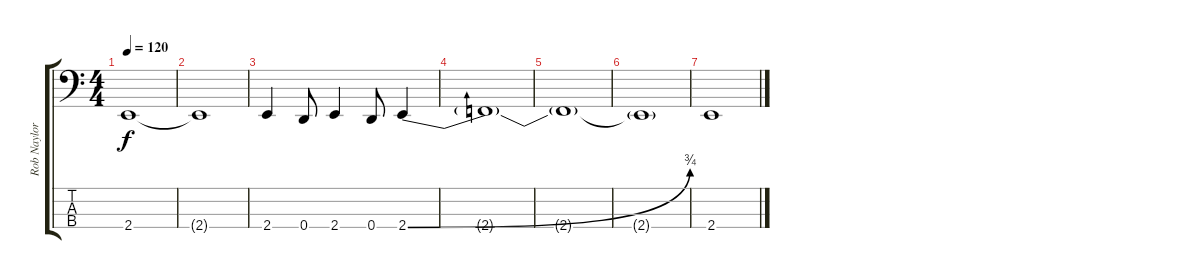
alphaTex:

\track ("Rob Naylor" "Rob Naylor") {instrument electricbasspick}
\staff {score tabs}
\tuning (G2 D2 A1 D1) {hide}
\ts (4 4)
\tempo 120
\clef f4
\ks c
2.4{t}.1{dy f} |
2.4{t}.1 |
2.4.4 0.4.8 2.4.4 0.4.8 2.4{be (bend 0 0 60 3)}.4 |
2.4{t}.1 |
2.4{t}.1 |
2.4{t}.1{txt ""} |
2.4.1
